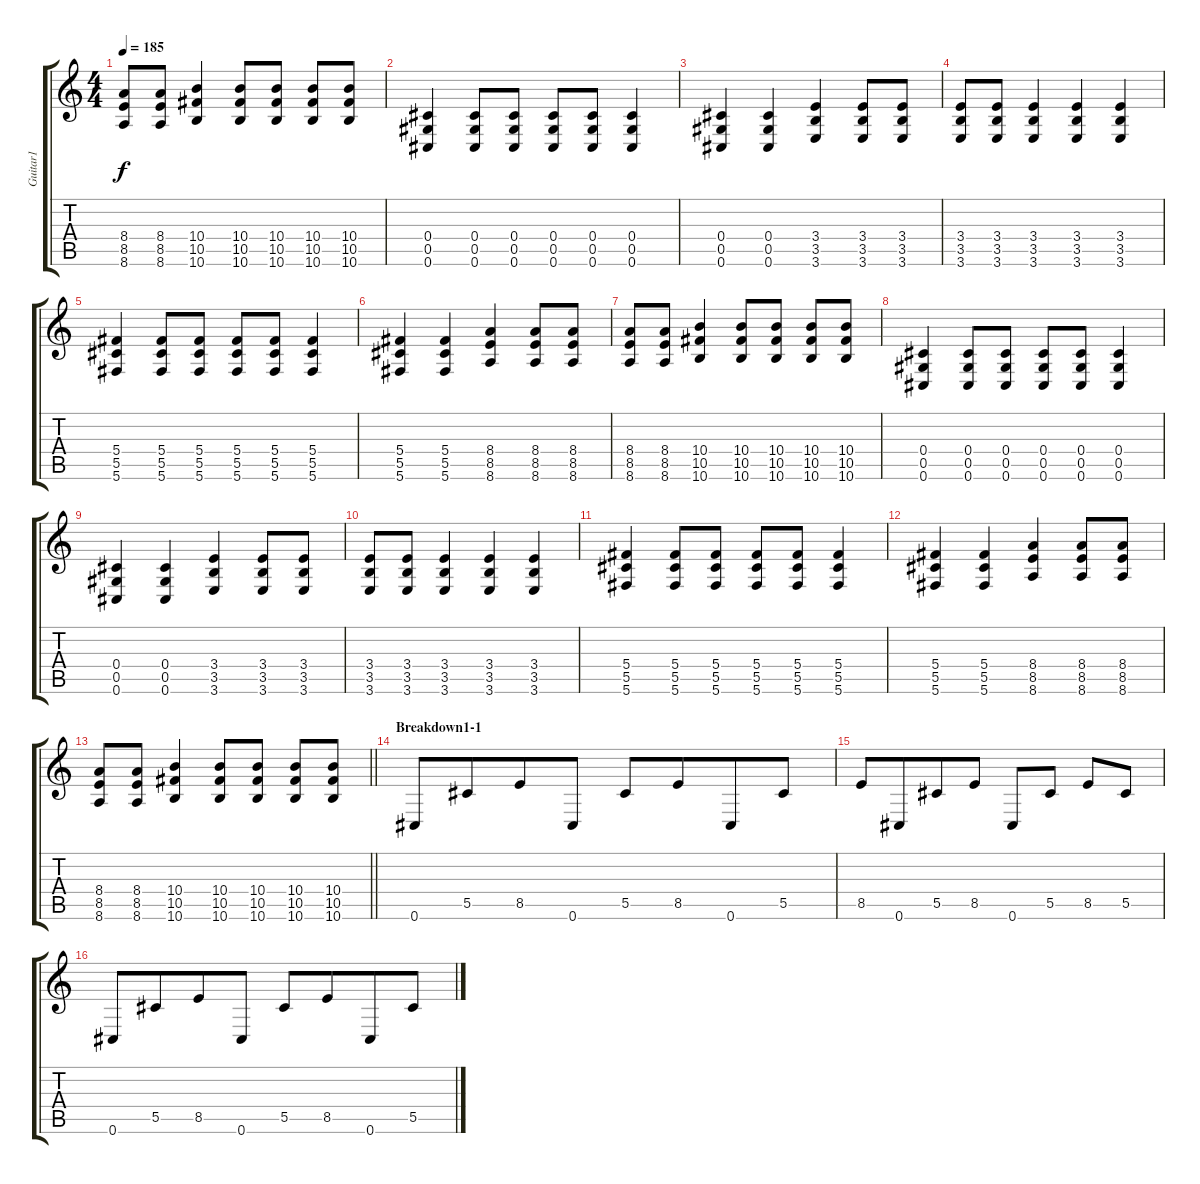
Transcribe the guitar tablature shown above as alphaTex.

\track ("Guitar1" "Guitar1") {instrument distortionguitar}
\staff {score tabs}
\tuning (Eb4 Bb3 Gb3 Db3 Ab2 Db2) {hide}
\ts (4 4)
\tempo 185
\clef g2
\ks c
(8.4 8.5 8.6).8{dy f beam merge} (8.4 8.5 8.6).8 (10.4 10.5 10.6).4{beam merge} (10.4 10.5 10.6).8 (10.4 10.5 10.6).8 (10.4 10.5 10.6).8 (10.4 10.5 10.6).8 |
(0.4 0.5 0.6).4{beam merge} (0.4 0.5 0.6).8 (0.4 0.5 0.6).8 (0.4 0.5 0.6).8 (0.4 0.5 0.6).8 (0.4 0.5 0.6).4 |
(0.4 0.5 0.6).4 (0.4 0.5 0.6).4 (3.4 3.5 3.6).4 (3.4 3.5 3.6).8 (3.4 3.5 3.6).8 |
(3.4 3.5 3.6).8{beam merge} (3.4 3.5 3.6).8 (3.4 3.5 3.6).4{beam merge} (3.4 3.5 3.6).4 (3.4 3.5 3.6).4 |
(5.4 5.5 5.6).4{beam merge} (5.4 5.5 5.6).8 (5.4 5.5 5.6).8 (5.4 5.5 5.6).8 (5.4 5.5 5.6).8 (5.4 5.5 5.6).4 |
(5.4 5.5 5.6).4 (5.4 5.5 5.6).4 (8.4 8.5 8.6).4 (8.4 8.5 8.6).8 (8.4 8.5 8.6).8 |
(8.4 8.5 8.6).8{beam merge} (8.4 8.5 8.6).8 (10.4 10.5 10.6).4{beam merge} (10.4 10.5 10.6).8 (10.4 10.5 10.6).8 (10.4 10.5 10.6).8 (10.4 10.5 10.6).8 |
(0.4 0.5 0.6).4{beam merge} (0.4 0.5 0.6).8 (0.4 0.5 0.6).8 (0.4 0.5 0.6).8 (0.4 0.5 0.6).8 (0.4 0.5 0.6).4 |
(0.4 0.5 0.6).4 (0.4 0.5 0.6).4 (3.4 3.5 3.6).4 (3.4 3.5 3.6).8 (3.4 3.5 3.6).8 |
(3.4 3.5 3.6).8{beam merge} (3.4 3.5 3.6).8 (3.4 3.5 3.6).4{beam merge} (3.4 3.5 3.6).4 (3.4 3.5 3.6).4 |
(5.4 5.5 5.6).4{beam merge} (5.4 5.5 5.6).8 (5.4 5.5 5.6).8 (5.4 5.5 5.6).8 (5.4 5.5 5.6).8 (5.4 5.5 5.6).4 |
(5.4 5.5 5.6).4 (5.4 5.5 5.6).4 (8.4 8.5 8.6).4 (8.4 8.5 8.6).8 (8.4 8.5 8.6).8 |
\barLineRight lightlight
(8.4 8.5 8.6).8{beam merge} (8.4 8.5 8.6).8 (10.4 10.5 10.6).4{beam merge} (10.4 10.5 10.6).8 (10.4 10.5 10.6).8 (10.4 10.5 10.6).8 (10.4 10.5 10.6).8 |
\section ("" "Breakdown1-1")
0.6.8 5.5.8{beam merge} 8.5.8 0.6.8 5.5.8 8.5.8{beam merge} 0.6.8{beam merge} 5.5.8 |
8.5.8 0.6.8{beam merge} 5.5.8 8.5.8 0.6.8 5.5.8 8.5.8{beam merge} 5.5.8 |
0.6.8 5.5.8{beam merge} 8.5.8 0.6.8 5.5.8 8.5.8{beam merge} 0.6.8{beam merge} 5.5.8
